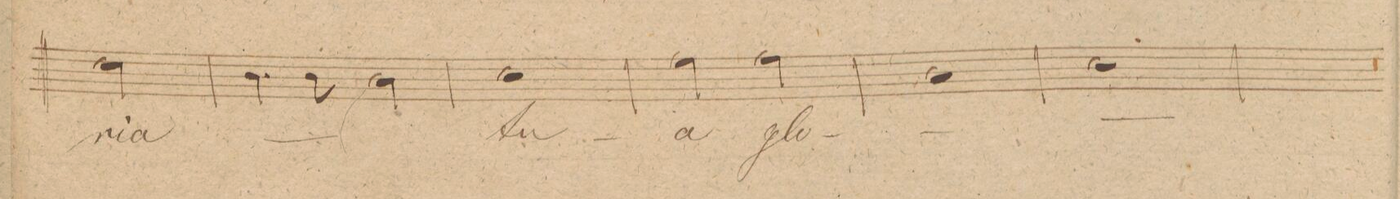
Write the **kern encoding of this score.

**kern	**text	**dynam
*I"Baſso.	*	*
*clefF4	*	*
*k[f#c#g#]	*	*
*met(c)	*	*
*M4/4	*	*
2F#\	-a	.
=31	=31	=31
*	*ij	*
4.D\	glo-	.
8D\	-ri-	.
2D\	-a	.
*	*Xij	*
=32	=32	=32
1E	tu-	.
=33	=33	=33
2A\	-a	.
2A\	glo-	.
=34	=34	=34
1D	.	.
=35	=35	=35
1E	.	.
=36	=36	=36
*-	*-	*-
